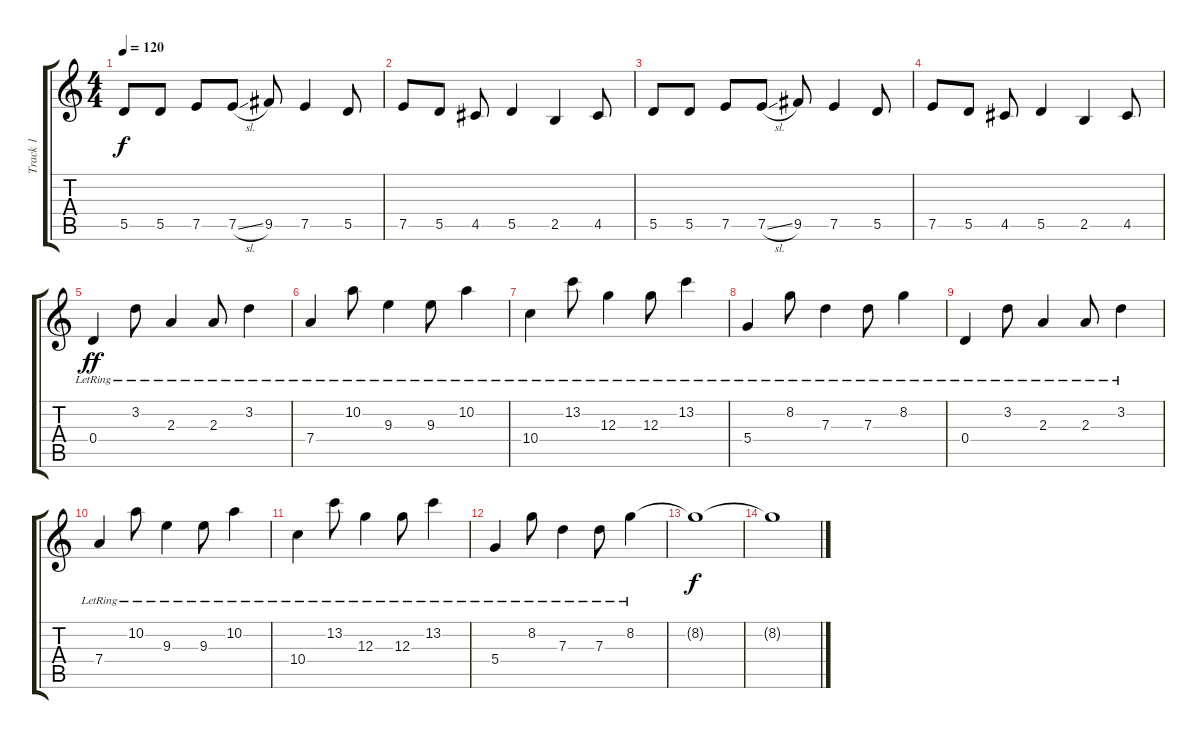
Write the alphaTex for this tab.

\track ("Track 1" "Track 1") {instrument distortionguitar}
\staff {score tabs}
\tuning (E4 B3 G3 D3 A2 E2) {hide}
\ts (4 4)
\tempo 120
\clef g2
\ks c
5.5.8{dy f} 5.5.8 7.5.8 7.5{sl}.8 9.5.8 7.5.4 5.5.8 |
7.5.8 5.5.8 4.5.8 5.5.4 2.5.4 4.5.8 |
5.5.8 5.5.8 7.5.8 7.5{sl}.8 9.5.8 7.5.4 5.5.8 |
7.5.8 5.5.8 4.5.8 5.5.4 2.5.4 4.5.8 |
0.4{lr}.4{dy ff volume 10} 3.2{lr}.8 2.3{lr}.4 2.3{lr}.8 3.2{lr}.4 |
7.4{lr}.4 10.2{lr}.8 9.3{lr}.4 9.3{lr}.8 10.2{lr}.4 |
10.4{lr}.4 13.2{lr}.8 12.3{lr}.4 12.3{lr}.8 13.2{lr}.4 |
5.4{lr}.4 8.2{lr}.8 7.3{lr}.4 7.3{lr}.8 8.2{lr}.4 |
0.4{lr}.4 3.2{lr}.8 2.3{lr}.4 2.3{lr}.8 3.2{lr}.4 |
7.4{lr}.4 10.2{lr}.8 9.3{lr}.4 9.3{lr}.8 10.2{lr}.4 |
10.4{lr}.4 13.2{lr}.8 12.3{lr}.4 12.3{lr}.8 13.2{lr}.4 |
5.4{lr}.4 8.2{lr}.8 7.3{lr}.4 7.3{lr}.8 8.2{lr}.4{volume 0} |
8.2{t}.1{dy f} |
8.2{t}.1
